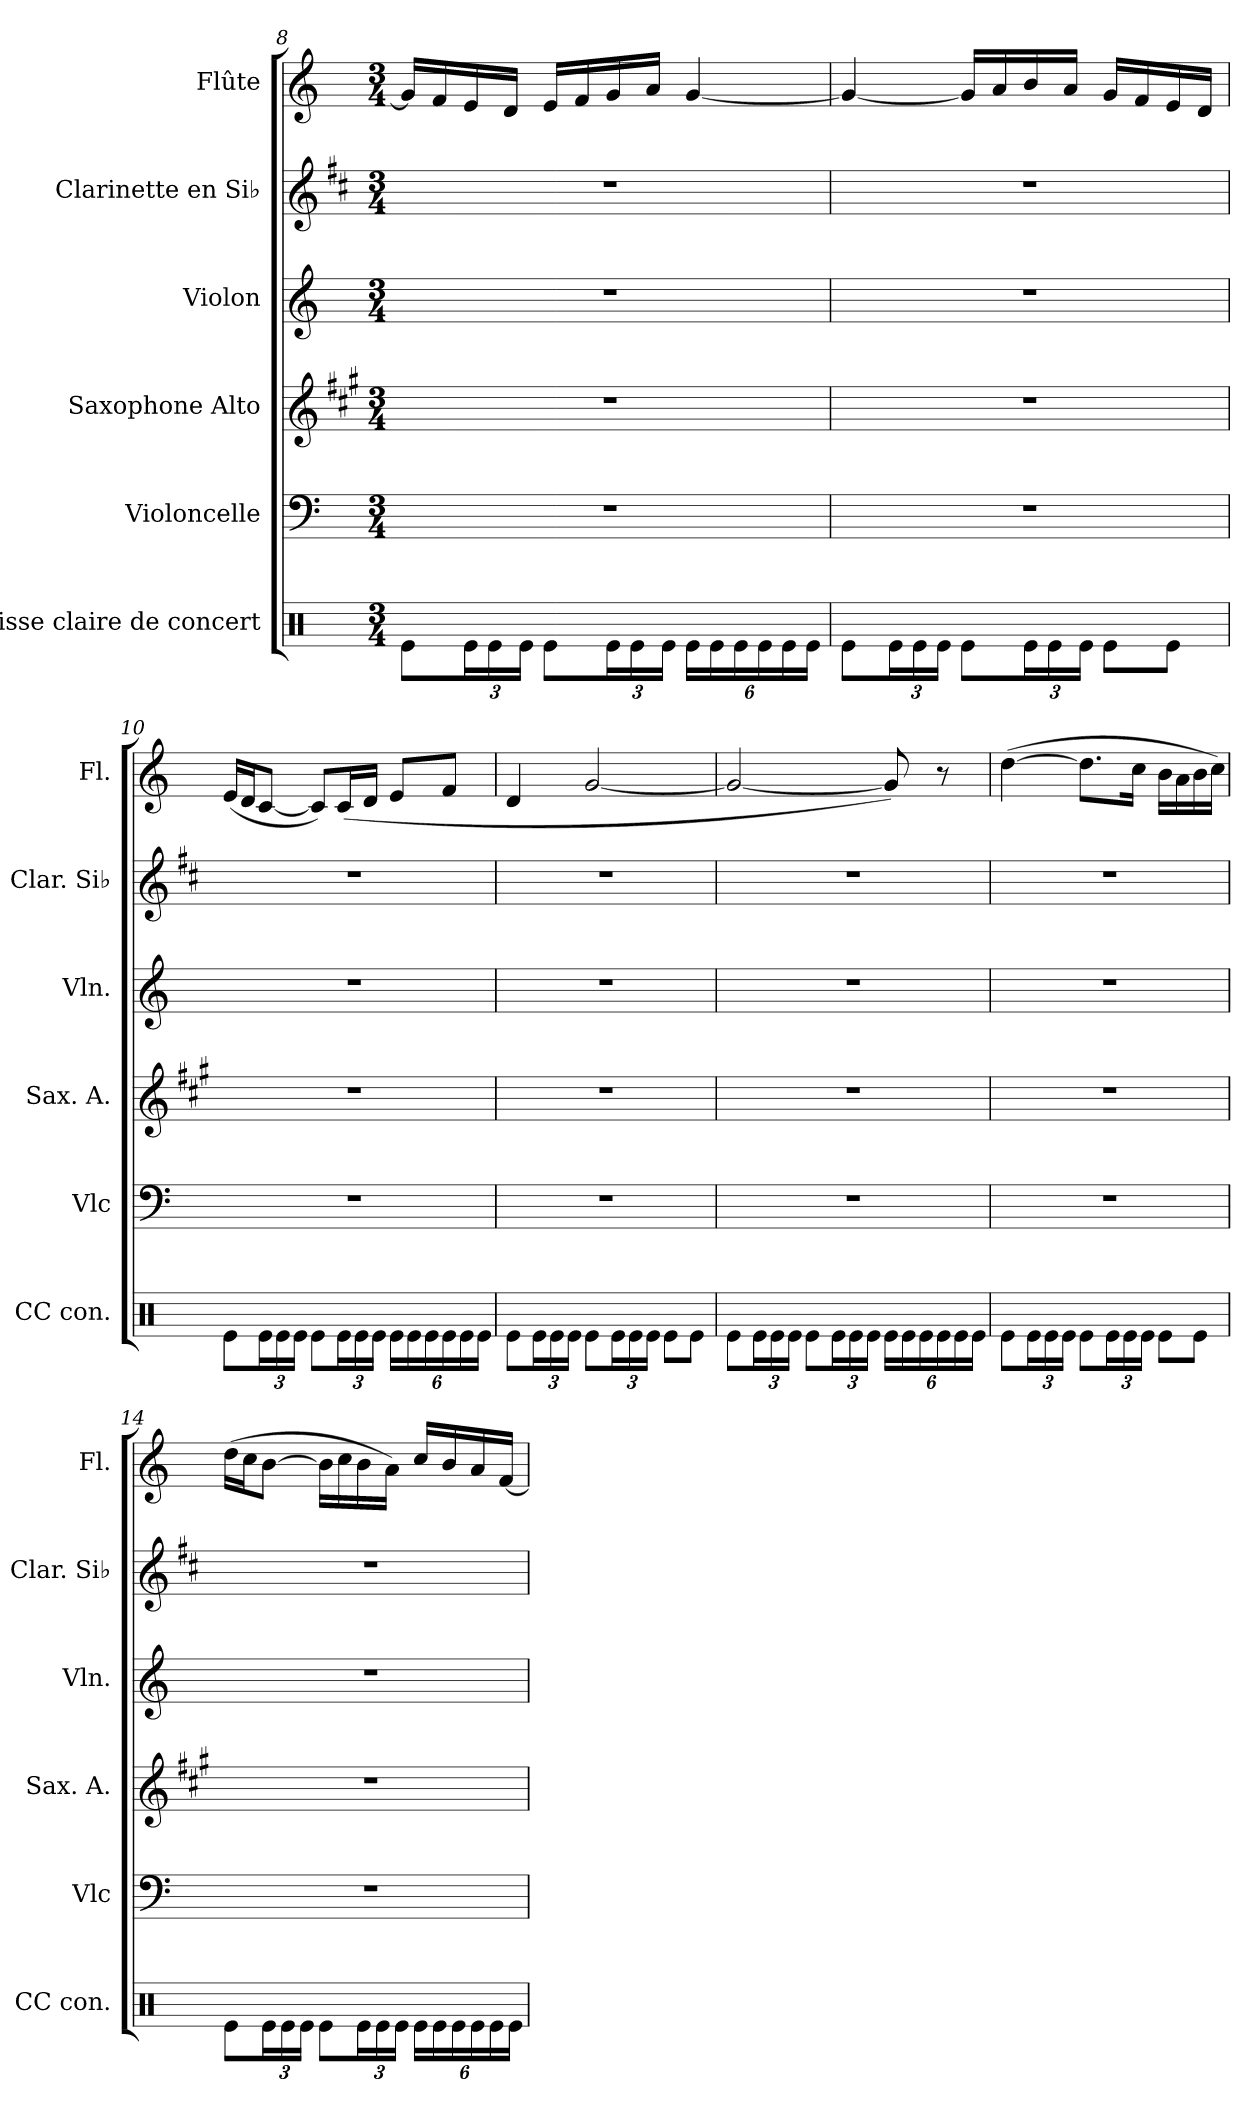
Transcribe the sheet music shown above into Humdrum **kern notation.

**kern	**kern	**kern	**kern	**kern	**kern
*part6	*part5	*part4	*part3	*part2	*part1
*staff6	*staff5	*staff4	*staff3	*staff2	*staff1
*I"Caisse claire de concert	*I"Violoncelle	*I"Saxophone Alto	*I"Violon	*I"Clarinette en Si♭	*I"Flûte
*I'CC con.	*I'Vlc	*I'Sax. A.	*I'Vln.	*I'Clar. Si♭	*I'Fl.
*clefX	*clefF4	*clefG2	*clefG2	*clefG2	*clefG2
*	*	*ITrd5c9	*	*ITrd1c2	*
*k[]	*k[]	*k[]	*k[]	*k[]	*k[]
*M3/4	*M3/4	*M3/4	*M3/4	*M3/4	*M3/4
=8	=8	=8	=8	=8	=8
8Re\L	2.r	2.r	2.r	2.r	16g/LL]
.	.	.	.	.	16f/
*Xbrackettup	*	*	*	*	*
24Re\L	.	.	.	.	16e/
24Re\	.	.	.	.	.
.	.	.	.	.	16d/JJ
24Re\JJ	.	.	.	.	.
8Re\L	.	.	.	.	16e/LL
.	.	.	.	.	16f/
24Re\L	.	.	.	.	16g/
24Re\	.	.	.	.	.
.	.	.	.	.	16a/JJ
24Re\JJ	.	.	.	.	.
24Re\LL	.	.	.	.	[4g/
24Re\	.	.	.	.	.
24Re\	.	.	.	.	.
24Re\	.	.	.	.	.
24Re\	.	.	.	.	.
24Re\JJ	.	.	.	.	.
=9	=9	=9	=9	=9	=9
8Re\L	2.r	2.r	2.r	2.r	4g/_
24Re\L	.	.	.	.	.
24Re\	.	.	.	.	.
24Re\JJ	.	.	.	.	.
8Re\L	.	.	.	.	16g/LL]
.	.	.	.	.	16a/
24Re\L	.	.	.	.	16b/
24Re\	.	.	.	.	.
.	.	.	.	.	16a/JJ
24Re\JJ	.	.	.	.	.
8Re\L	.	.	.	.	16g/LL
.	.	.	.	.	16f/
8Re\J	.	.	.	.	16e/
.	.	.	.	.	16d/JJ
!!LO:LB:g=z
=10	=10	=10	=10	=10	=10
8Re\L	2.r	2.r	2.r	2.r	(<16e/LL
.	.	.	.	.	16d/J
24Re\L	.	.	.	.	[8c/J
24Re\	.	.	.	.	.
24Re\JJ	.	.	.	.	.
8Re\L	.	.	.	.	8c/L])
24Re\L	.	.	.	.	(>16c/L
24Re\	.	.	.	.	.
.	.	.	.	.	16d/JJ
24Re\JJ	.	.	.	.	.
24Re\LL	.	.	.	.	8e/L
24Re\	.	.	.	.	.
24Re\	.	.	.	.	.
24Re\	.	.	.	.	8f/J
24Re\	.	.	.	.	.
24Re\JJ	.	.	.	.	.
=11	=11	=11	=11	=11	=11
8Re\L	2.r	2.r	2.r	2.r	4d/
24Re\L	.	.	.	.	.
24Re\	.	.	.	.	.
24Re\JJ	.	.	.	.	.
8Re\L	.	.	.	.	[2g/
24Re\L	.	.	.	.	.
24Re\	.	.	.	.	.
24Re\JJ	.	.	.	.	.
8Re\L	.	.	.	.	.
8Re\J	.	.	.	.	.
=12	=12	=12	=12	=12	=12
8Re\L	2.r	2.r	2.r	2.r	2g/_
24Re\L	.	.	.	.	.
24Re\	.	.	.	.	.
24Re\JJ	.	.	.	.	.
8Re\L	.	.	.	.	.
24Re\L	.	.	.	.	.
24Re\	.	.	.	.	.
24Re\JJ	.	.	.	.	.
24Re\LL	.	.	.	.	8g/])
24Re\	.	.	.	.	.
24Re\	.	.	.	.	.
24Re\	.	.	.	.	8r
24Re\	.	.	.	.	.
24Re\JJ	.	.	.	.	.
!!LO:PB:g=z
=13	=13	=13	=13	=13	=13
8Re\L	2.r	2.r	2.r	2.r	(>[4dd\
24Re\L	.	.	.	.	.
24Re\	.	.	.	.	.
24Re\JJ	.	.	.	.	.
8Re\L	.	.	.	.	8.dd\L]
24Re\L	.	.	.	.	.
24Re\	.	.	.	.	.
.	.	.	.	.	16cc\Jk
24Re\JJ	.	.	.	.	.
8Re\L	.	.	.	.	16b\LL
.	.	.	.	.	16a\
8Re\J	.	.	.	.	16b\
.	.	.	.	.	16cc\JJ)
=14	=14	=14	=14	=14	=14
8Re\L	2.r	2.r	2.r	2.r	(>16dd\LL
.	.	.	.	.	16cc\J
24Re\L	.	.	.	.	[8b\J
24Re\	.	.	.	.	.
24Re\JJ	.	.	.	.	.
8Re\L	.	.	.	.	16b\LL]
.	.	.	.	.	16cc\
24Re\L	.	.	.	.	16b\
24Re\	.	.	.	.	.
.	.	.	.	.	16a\JJ)
24Re\JJ	.	.	.	.	.
24Re\LL	.	.	.	.	16cc/LL
24Re\	.	.	.	.	.
.	.	.	.	.	16b/
24Re\	.	.	.	.	.
24Re\	.	.	.	.	16a/
24Re\	.	.	.	.	.
.	.	.	.	.	[16f/JJ
24Re\JJ	.	.	.	.	.
=	=	=	=	=	=
*-	*-	*-	*-	*-	*-
